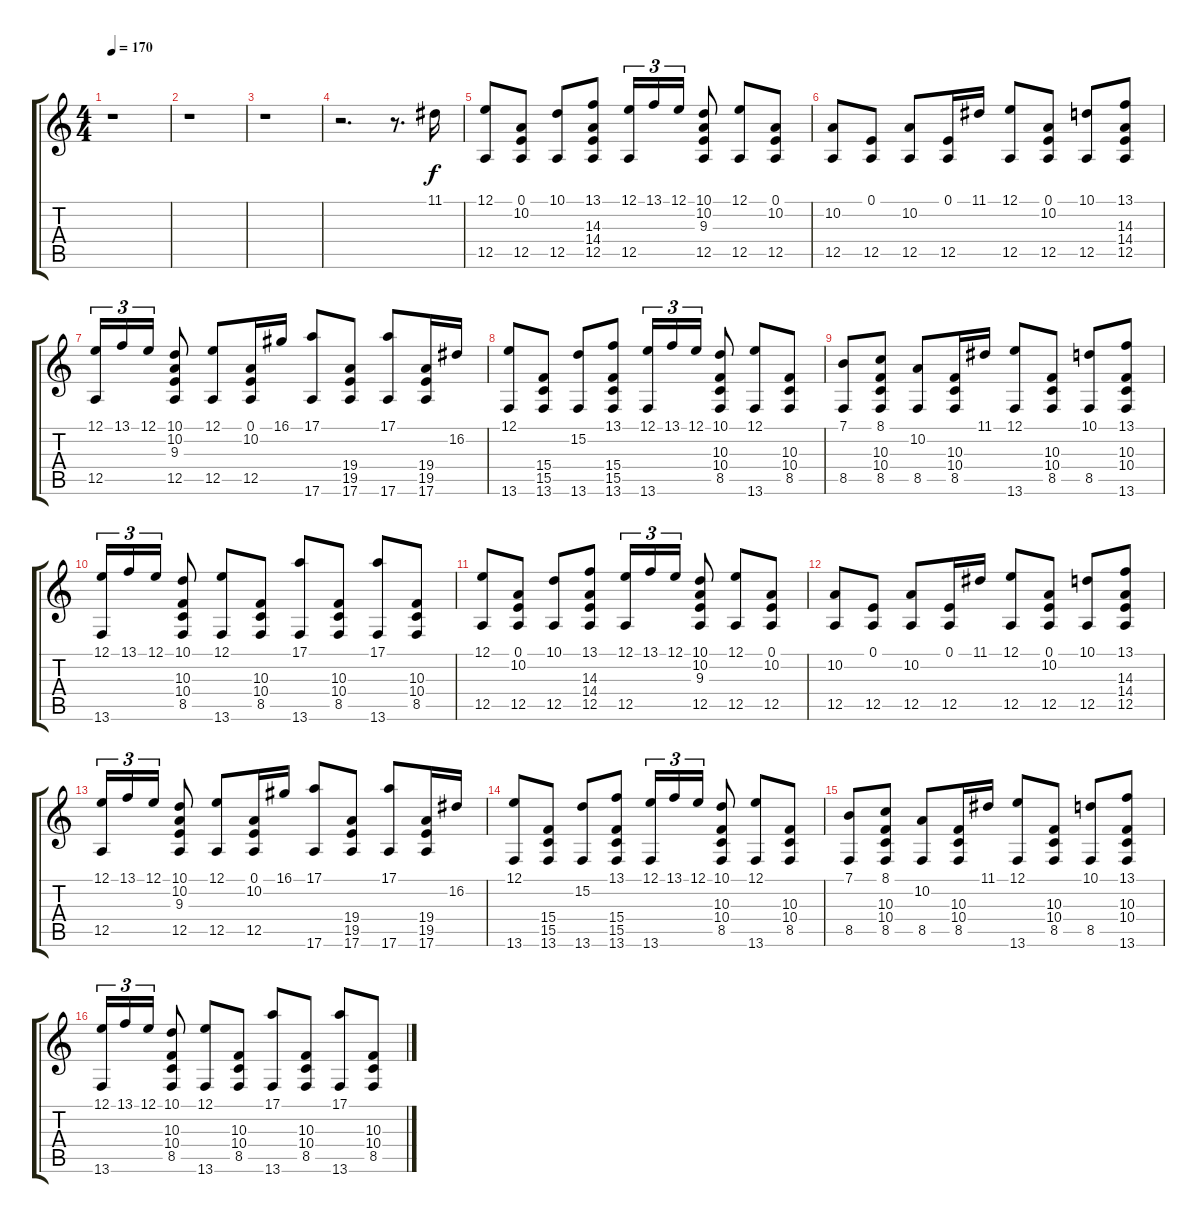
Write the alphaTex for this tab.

\track "" {instrument accordion}
\staff {score tabs}
\tuning (E4 B3 G3 D3 A2 E2) {hide}
\ts (4 4)
\tempo 170
\clef g2
\ks c
r.1{dy f} |
r.1 |
r.1 |
r.2{d} r.8{d} 11.1.16 |
(12.1 12.5).8 (0.1 10.2 12.5).8 (10.1 12.5).8 (13.1 14.3 14.4 12.5).8 (12.1 12.5).16{tu (3 2)} 13.1.16{tu (3 2)} 12.1.16{tu (3 2)} (10.1 10.2 9.3 12.5).8 (12.1 12.5).8 (0.1 10.2 12.5).8 |
(10.2 12.5).8 (0.1 12.5).8 (10.2 12.5).8 (0.1 12.5).16 11.1.16 (12.1 12.5).8 (0.1 10.2 12.5).8 (10.1 12.5).8 (13.1 14.3 14.4 12.5).8 |
(12.1 12.5).16{tu (3 2)} 13.1.16{tu (3 2)} 12.1.16{tu (3 2)} (10.1 10.2 9.3 12.5).8 (12.1 12.5).8 (0.1 10.2 12.5).16 16.1.16 (17.1 17.6).8 (19.4 19.5 17.6).8 (17.1 17.6).8 (19.4 19.5 17.6).16 16.2.16 |
(12.1 13.6).8 (15.4 15.5 13.6).8 (15.2 13.6).8 (13.1 15.4 15.5 13.6).8 (12.1 13.6).16{tu (3 2)} 13.1.16{tu (3 2)} 12.1.16{tu (3 2)} (10.1 10.3 10.4 8.5).8 (12.1 13.6).8 (10.3 10.4 8.5).8 |
(7.1 8.5).8 (8.1 10.3 10.4 8.5).8 (10.2 8.5).8 (10.3 10.4 8.5).16 11.1.16 (12.1 13.6).8 (10.3 10.4 8.5).8 (10.1 8.5).8 (13.1 10.3 10.4 13.6).8 |
(12.1 13.6).16{tu (3 2)} 13.1.16{tu (3 2)} 12.1.16{tu (3 2)} (10.1 10.3 10.4 8.5).8 (12.1 13.6).8 (10.3 10.4 8.5).8 (17.1 13.6).8 (10.3 10.4 8.5).8 (17.1 13.6).8 (10.3 10.4 8.5).8 |
(12.1 12.5).8 (0.1 10.2 12.5).8 (10.1 12.5).8 (13.1 14.3 14.4 12.5).8 (12.1 12.5).16{tu (3 2)} 13.1.16{tu (3 2)} 12.1.16{tu (3 2)} (10.1 10.2 9.3 12.5).8 (12.1 12.5).8 (0.1 10.2 12.5).8 |
(10.2 12.5).8 (0.1 12.5).8 (10.2 12.5).8 (0.1 12.5).16 11.1.16 (12.1 12.5).8 (0.1 10.2 12.5).8 (10.1 12.5).8 (13.1 14.3 14.4 12.5).8 |
(12.1 12.5).16{tu (3 2)} 13.1.16{tu (3 2)} 12.1.16{tu (3 2)} (10.1 10.2 9.3 12.5).8 (12.1 12.5).8 (0.1 10.2 12.5).16 16.1.16 (17.1 17.6).8 (19.4 19.5 17.6).8 (17.1 17.6).8 (19.4 19.5 17.6).16 16.2.16 |
(12.1 13.6).8 (15.4 15.5 13.6).8 (15.2 13.6).8 (13.1 15.4 15.5 13.6).8 (12.1 13.6).16{tu (3 2)} 13.1.16{tu (3 2)} 12.1.16{tu (3 2)} (10.1 10.3 10.4 8.5).8 (12.1 13.6).8 (10.3 10.4 8.5).8 |
(7.1 8.5).8 (8.1 10.3 10.4 8.5).8 (10.2 8.5).8 (10.3 10.4 8.5).16 11.1.16 (12.1 13.6).8 (10.3 10.4 8.5).8 (10.1 8.5).8 (13.1 10.3 10.4 13.6).8 |
(12.1 13.6).16{tu (3 2)} 13.1.16{tu (3 2)} 12.1.16{tu (3 2)} (10.1 10.3 10.4 8.5).8 (12.1 13.6).8 (10.3 10.4 8.5).8 (17.1 13.6).8 (10.3 10.4 8.5).8 (17.1 13.6).8 (10.3 10.4 8.5).8
